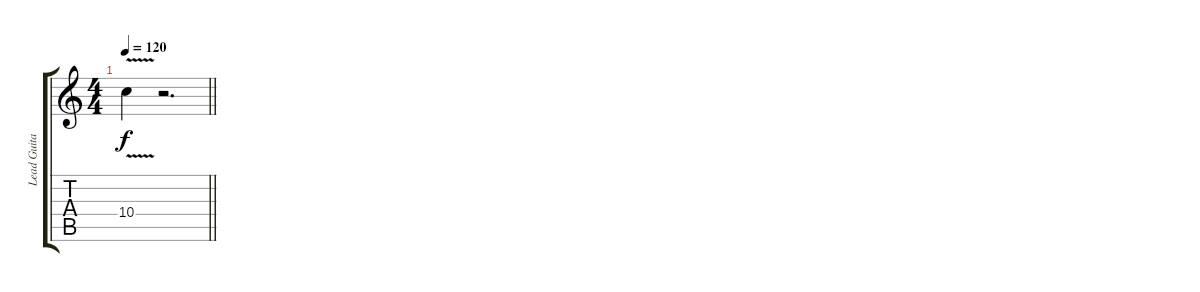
\track ("Lead Guitar" "Lead Guita") {instrument overdrivenguitar}
\staff {score tabs}
\tuning (E4 B3 G3 D3 A2 E2) {hide}
\ts (4 4)
\tempo 120
\clef g2
\barLineRight lightlight
\ks c
10.4{v}.4{dy f} r.2{d}
